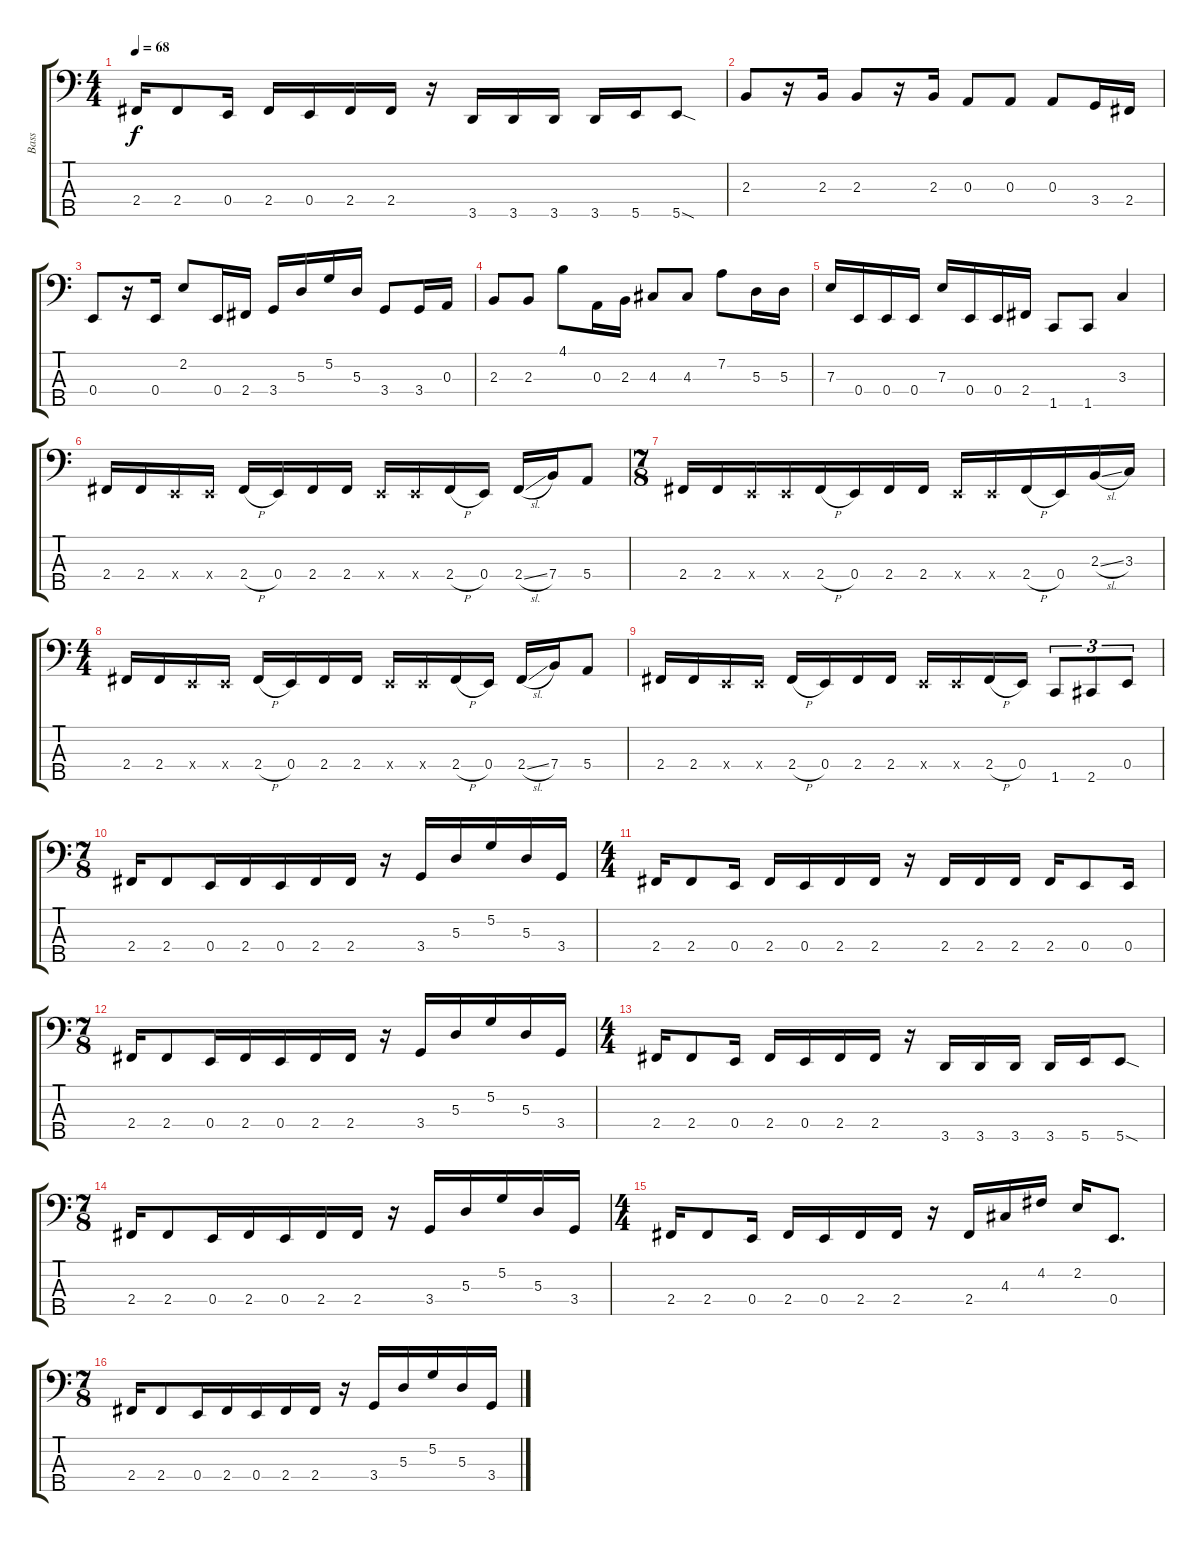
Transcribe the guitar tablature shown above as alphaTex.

\track ("Bass" "Bass") {instrument electricbassfinger}
\staff {score tabs}
\tuning (G2 D2 A1 E1 B0) {hide}
\ts (4 4)
\tempo 68
\clef f4
\ks c
2.4.16{dy f} 2.4.8 0.4.16 2.4.16 0.4.16 2.4.16 2.4.16 r.16 3.5.16 3.5.16 3.5.16 3.5.16 5.5.16 5.5{sod}.8 |
2.3.8 r.16 2.3.16 2.3.8 r.16 2.3.16 0.3.8 0.3.8 0.3.8 3.4.16 2.4.16 |
0.4.8 r.16 0.4.16 2.2.8 0.4.16 2.4.16 3.4.16 5.3.16 5.2.16 5.3.16 3.4.8 3.4.16 0.3.16 |
2.3.8 2.3.8 4.1.8 0.3.16 2.3.16 4.3.8 4.3.8 7.2.8 5.3.16 5.3.16 |
7.3.16 0.4.16 0.4.16 0.4.16 7.3.16 0.4.16 0.4.16 2.4.16 1.5.8 1.5.8 3.3.4 |
2.4.16 2.4.16 0.4{x}.16 0.4{x}.16 2.4{h}.16 0.4.16 2.4.16 2.4.16 0.4{x}.16 0.4{x}.16 2.4{h}.16 0.4.16 2.4{sl}.16 7.4.16 5.4.8 |
\ts (7 8)
2.4.16 2.4.16 0.4{x}.16 0.4{x}.16 2.4{h}.16 0.4.16 2.4.16 2.4.16 0.4{x}.16 0.4{x}.16 2.4{h}.16 0.4.16 2.3{sl}.16 3.3.16 |
\ts (4 4)
2.4.16 2.4.16 0.4{x}.16 0.4{x}.16 2.4{h}.16 0.4.16 2.4.16 2.4.16 0.4{x}.16 0.4{x}.16 2.4{h}.16 0.4.16 2.4{sl}.16 7.4.16 5.4.8 |
2.4.16 2.4.16 0.4{x}.16 0.4{x}.16 2.4{h}.16 0.4.16 2.4.16 2.4.16 0.4{x}.16 0.4{x}.16 2.4{h}.16 0.4.16 1.5.8{tu (3 2)} 2.5.8{tu (3 2)} 0.4.8{tu (3 2)} |
\ts (7 8)
2.4.16 2.4.8 0.4.16 2.4.16 0.4.16 2.4.16 2.4.16 r.16 3.4.16 5.3.16 5.2.16 5.3.16 3.4.16 |
\ts (4 4)
2.4.16 2.4.8 0.4.16 2.4.16 0.4.16 2.4.16 2.4.16 r.16 2.4.16 2.4.16 2.4.16 2.4.16 0.4.8 0.4.16 |
\ts (7 8)
2.4.16 2.4.8 0.4.16 2.4.16 0.4.16 2.4.16 2.4.16 r.16 3.4.16 5.3.16 5.2.16 5.3.16 3.4.16 |
\ts (4 4)
2.4.16 2.4.8 0.4.16 2.4.16 0.4.16 2.4.16 2.4.16 r.16 3.5.16 3.5.16 3.5.16 3.5.16 5.5.16 5.5{sod}.8 |
\ts (7 8)
2.4.16 2.4.8 0.4.16 2.4.16 0.4.16 2.4.16 2.4.16 r.16 3.4.16 5.3.16 5.2.16 5.3.16 3.4.16 |
\ts (4 4)
2.4.16 2.4.8 0.4.16 2.4.16 0.4.16 2.4.16 2.4.16 r.16 2.4.16 4.3.16 4.2.16 2.2.16 0.4.8{d} |
\ts (7 8)
2.4.16 2.4.8 0.4.16 2.4.16 0.4.16 2.4.16 2.4.16 r.16 3.4.16 5.3.16 5.2.16 5.3.16 3.4.16
